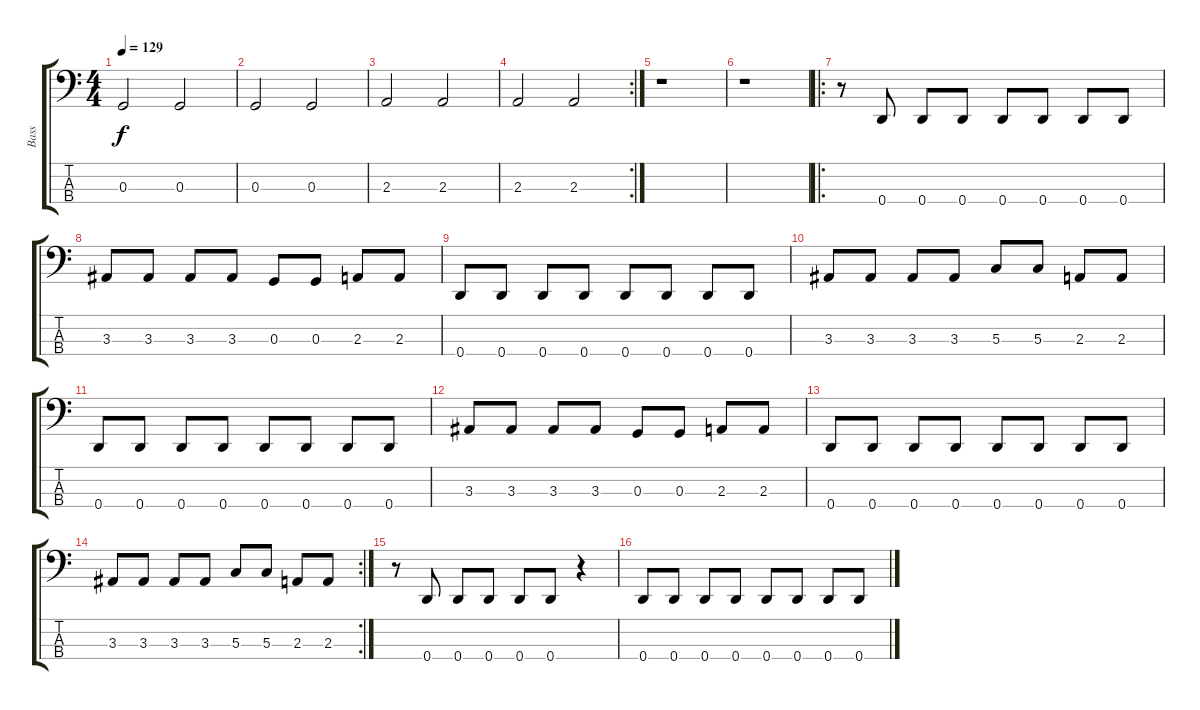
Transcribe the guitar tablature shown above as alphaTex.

\track ("Bass" "Bass") {instrument electricbassfinger}
\staff {score tabs}
\tuning (F2 C2 G1 D1) {hide}
\ts (4 4)
\tempo 129
\clef f4
\ks c
0.3.2{dy f} 0.3.2 |
0.3.2 0.3.2 |
2.3.2 2.3.2 |
\rc 2
2.3.2 2.3.2 |
r.1 |
r.1 |
\ro
r.8 0.4.8 0.4.8 0.4.8 0.4.8 0.4.8 0.4.8 0.4.8 |
3.3.8 3.3.8 3.3.8 3.3.8 0.3.8 0.3.8 2.3.8 2.3.8 |
0.4.8 0.4.8 0.4.8 0.4.8 0.4.8 0.4.8 0.4.8 0.4.8 |
3.3.8 3.3.8 3.3.8 3.3.8 5.3.8 5.3.8 2.3.8 2.3.8 |
0.4.8 0.4.8 0.4.8 0.4.8 0.4.8 0.4.8 0.4.8 0.4.8 |
3.3.8 3.3.8 3.3.8 3.3.8 0.3.8 0.3.8 2.3.8 2.3.8 |
0.4.8 0.4.8 0.4.8 0.4.8 0.4.8 0.4.8 0.4.8 0.4.8 |
\rc 2
3.3.8 3.3.8 3.3.8 3.3.8 5.3.8 5.3.8 2.3.8 2.3.8 |
r.8 0.4.8 0.4.8 0.4.8 0.4.8 0.4.8 r.4 |
0.4.8 0.4.8 0.4.8 0.4.8 0.4.8 0.4.8 0.4.8 0.4.8
